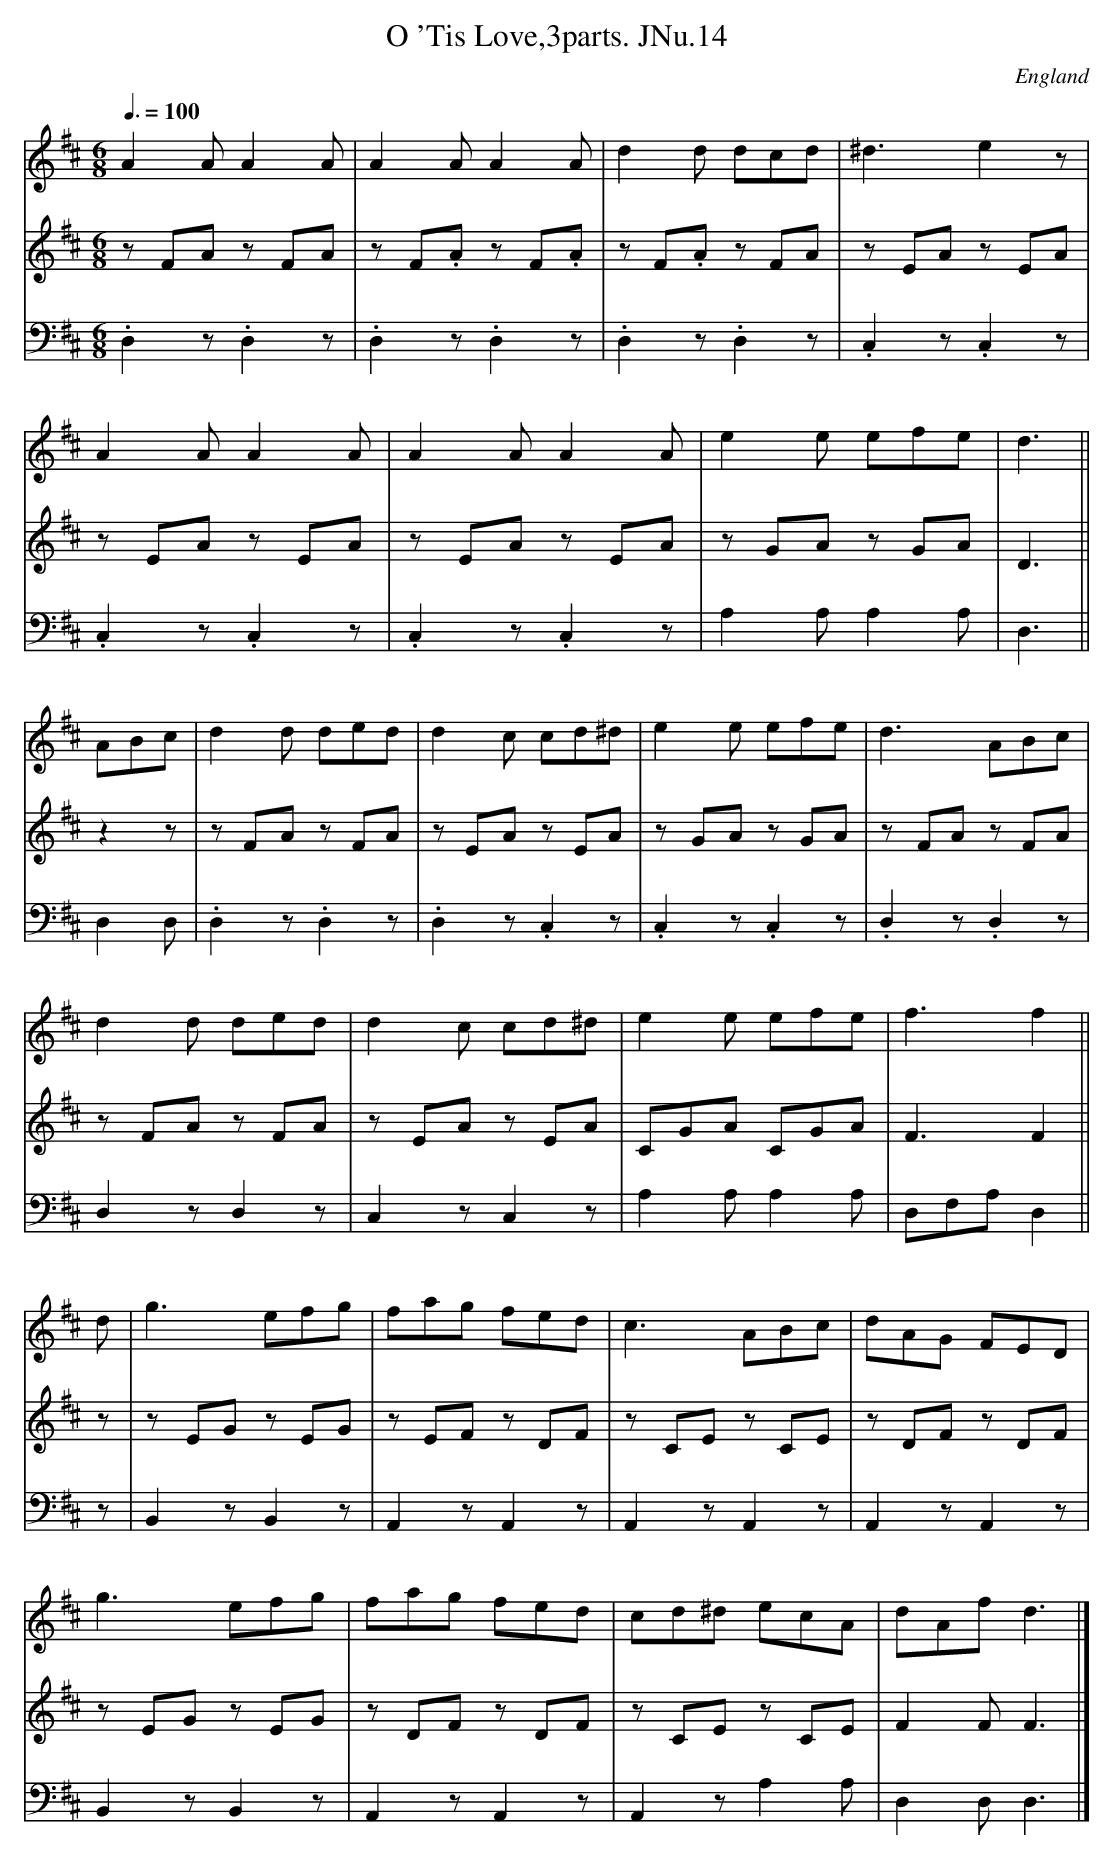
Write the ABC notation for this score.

X:1
T:O 'Tis Love,3parts. JNu.14
L:1/8
M:6/8
O:England
Q:3/8=100
V:1
V:2
V:3 clef=bass
K:D
[V:1] A2AA2A | A2AA2A | d2d dcd | ^d3 e2z |
[V:2] zFA zFA | zF.A zF.A | zF.A zFA | zEA zEA |
[V:3] .D,2z.D,2z | .D,2z.D,2z | .D,2z.D,2z | .C,2z.C,2z |
[V:1] A2AA2A | A2AA2A | e2e efe | d3 ||
[V:2] zEA zEA | zEA zEA | zGA zGA | D3 ||
[V:3] .C,2z.C,2z | .C,2z.C,2z | A,2A,A,2A, | D,3 ||
[V:1] ABc | d2d ded | d2c cd^d | e2e efe | d3ABc |
[V:2] z2z | zFA zFA | zEA zEA | zGA zGA | zFA zFA |
[V:3] D,2D, | .D,2z.D,2z | .D,2z.C,2z | .C,2z.C,2z | .D,2z.D,2z |
[V:1] d2d ded | d2c cd^d | e2e efe | f3f2 ||
[V:2] zFA zFA | zEA zEA | CGA CGA | F3 F2 ||
[V:3] D,2zD,2z | C,2zC,2z | A,2A,A,2A, | D,F,A,D,2 ||
[V:1] d | g3efg | fag fed | c3ABc | dAG FED |
[V:2] z | zEG zEG | zEF zDF | zCE zCE | zDF zDF |
[V:3] z | B,,2zB,,2z | A,,2zA,,2z | A,,2zA,,2z | A,,2zA,,2z |
[V:1] g3efg | fag fed | cd^d ecA | dAfd3|]
[V:2] zEG zEG | zDF zDF | zCE zCE | F2F F3|]
[V:3] B,,2zB,,2z | A,,2zA,,2z | A,,2zA,2A, | D,2D, D,3|]
